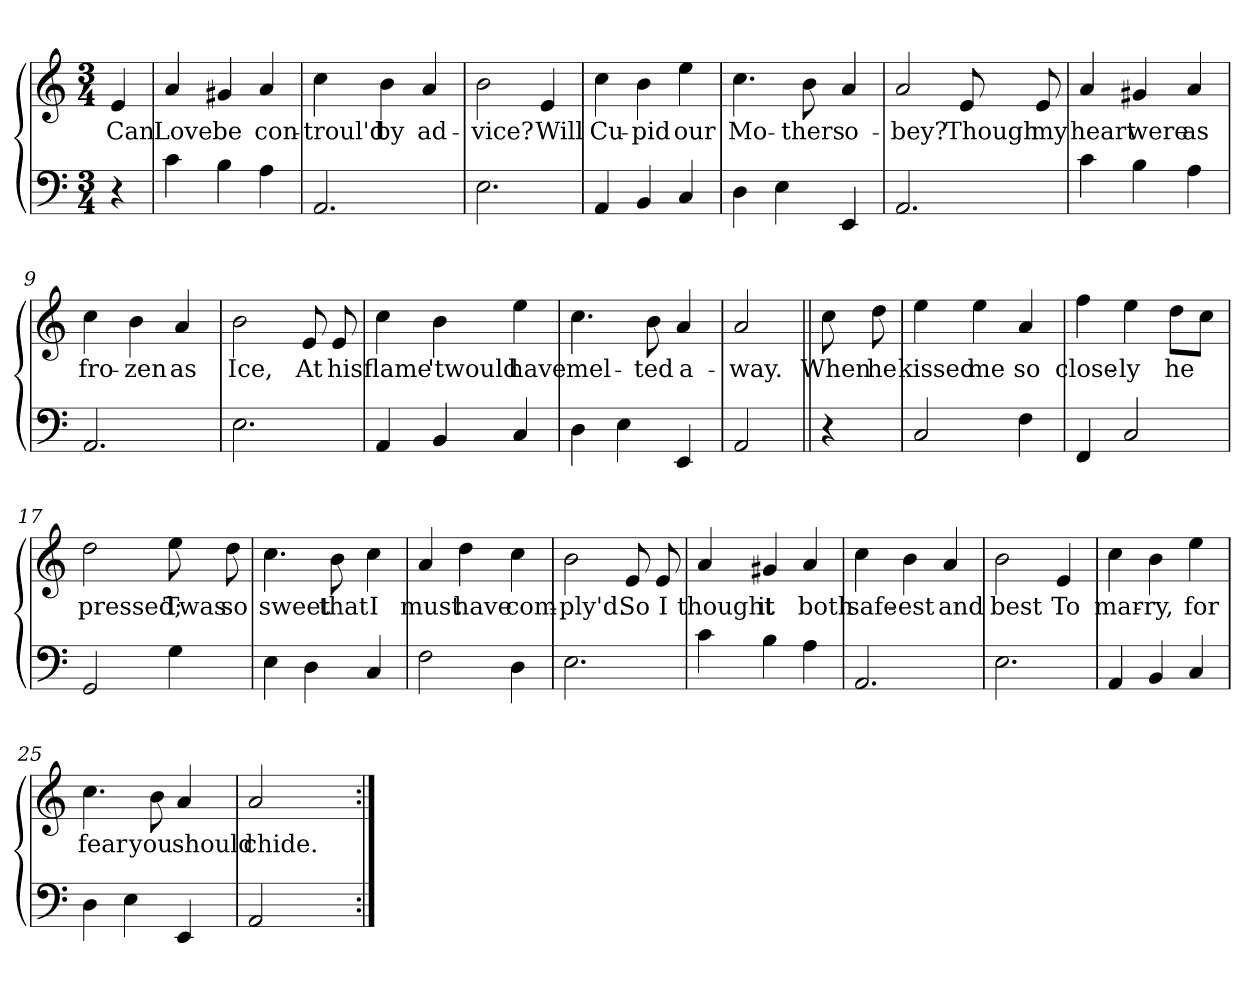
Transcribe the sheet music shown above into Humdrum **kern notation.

**kern	**kern	**text
*part2	*part1	*part1
*staff2	*staff1	*staff1
*clefF4	*clefG2	*
*k[]	*k[]	*
*C:	*C:	*
*M3/4	*M3/4	*
=1	=1	=1
4r	4e/	Can
=2	=2	=2
4c\	4a/	Love
4B\	4g#X/	be
4A\	4a/	con-
=3	=3	=3
2.AA/	4cc\	-troul'd
.	4b\	by
.	4a/	ad-
=4	=4	=4
2.E\	2b\	-vice?
.	4e/	Will
=5	=5	=5
4AA/	4cc\	Cu-
4BB/	4b\	-pid
4C/	4ee\	our
=6	=6	=6
4D\	4.cc\	Mo-
4E\	.	.
.	8b\	-thers
4EE/	4a/	o-
=7	=7	=7
2.AA/	2a/	-bey?
.	8e/	Though
.	8e/	my
!!LO:LB:g=z
=8	=8	=8
4c\	4a/	heart
4B\	4g#X/	were
4A\	4a/	as
=9	=9	=9
2.AA/	4cc\	fro-
.	4b\	-zen
.	4a/	as
=10	=10	=10
2.E\	2b\	Ice,
.	8e/	At
.	8e/	his
=11	=11	=11
4AA/	4cc\	flame
4BB/	4b\	'twould
4C/	4ee\	have
=12	=12	=12
4D\	4.cc\	mel-
4E\	.	.
.	8b\	-ted
4EE/	4a/	a-
=13	=13	=13
2AA/	2a/	-way.
!!LO:LB:g=z
=14||	=14||	=14||
4r	8cc\	When
.	8dd\	he
=15	=15	=15
2C/	4ee\	kissed
.	4ee\	me
4F\	4a/	so
=16	=16	=16
4FF/	4ff\	close-
2C/	4ee\	-ly
.	8dd\L	he
.	8cc\J	.
=17	=17	=17
2GG/	2dd\	pressed;
4G\	8ee\	Twas
.	8dd\	so
=18	=18	=18
4E\	4.cc\	sweet
4D\	.	.
.	8b\	that
4C/	4cc\	I
=19	=19	=19
2F\	4a/	must
.	4dd\	have
4D\	4cc\	com-
!!LO:LB:g=z
=20	=20	=20
2.E\	2b\	-ply'd.
.	8e/	So
.	8e/	I
=21	=21	=21
4c\	4a/	thought
4B\	4g#X/	it
4A\	4a/	both
=22	=22	=22
2.AA/	4cc\	safe-
.	4b\	-est
.	4a/	and
=23	=23	=23
2.E\	2b\	best
.	4e/	To
=24	=24	=24
4AA/	4cc\	mar-
4BB/	4b\	-ry,
4C/	4ee\	for
=25	=25	=25
4D\	4.cc\	fear
4E\	.	.
.	8b\	you
4EE/	4a/	should
=26	=26	=26
2AA/	2a/	chide.
4ryy	8ryy	.
.	8ryy	.
=:|!	=:|!	=:|!
*-	*-	*-
